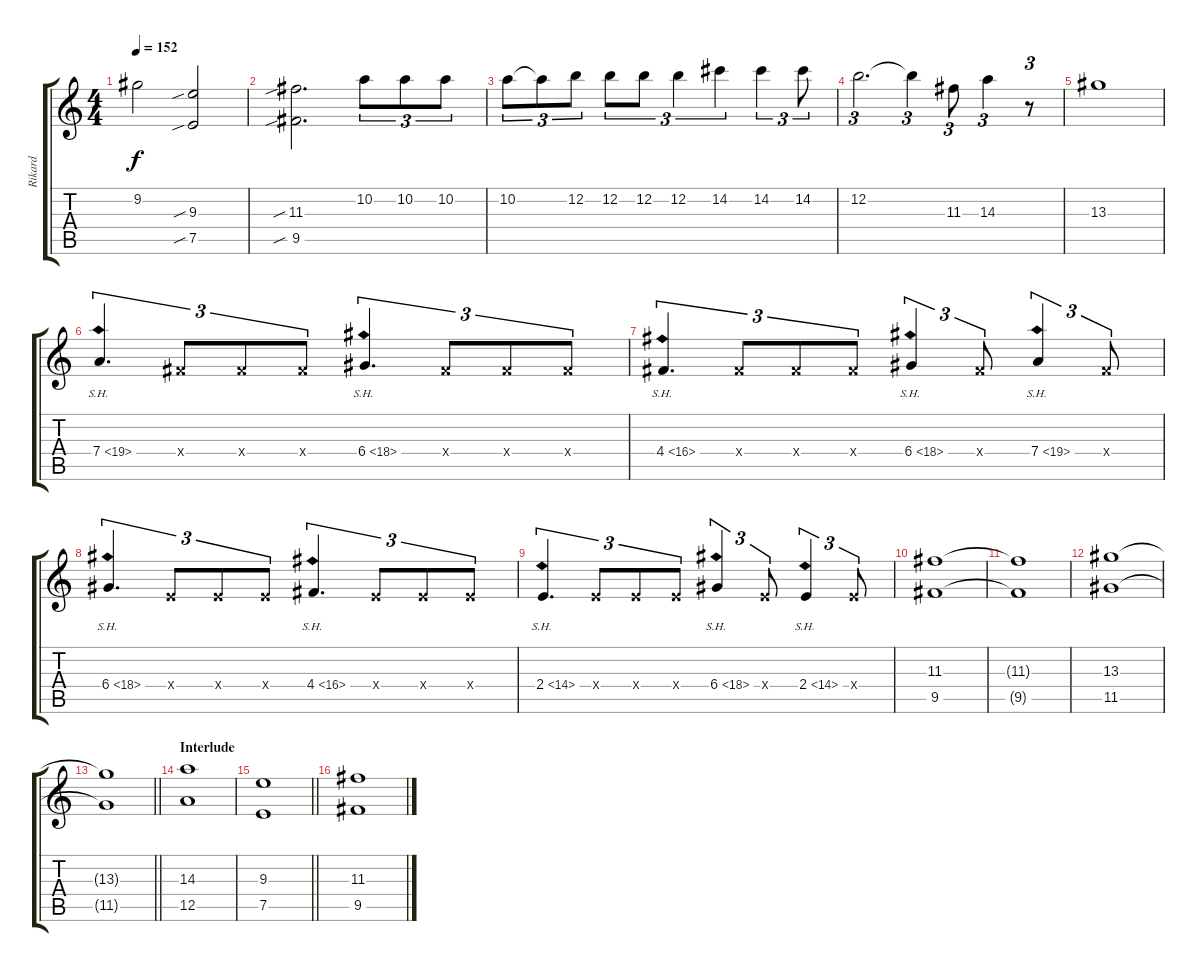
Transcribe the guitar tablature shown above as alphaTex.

\track ("Rikard" "Rikard") {instrument distortionguitar}
\staff {score tabs}
\tuning (E4 B3 G3 D3 A2 E2) {hide}
\ts (4 4)
\tempo 152
\clef g2
\ks c
9.2{t}.2{dy f} (9.3{sib} 7.5{sib}).2 |
(11.3{sib} 9.5{sib}).2{d} 10.2.8{tu (3 2)} 10.2.8{tu (3 2)} 10.2.8{tu (3 2)} |
10.2.8{tu (3 2)} 10.2{t}.8{tu (3 2)} 12.2.8{tu (3 2)} 12.2.8{tu (3 2)} 12.2.8{tu (3 2)} 12.2.4{tu (3 2)} 14.2.4{tu (3 2)} 14.2.4{tu (3 2)} 14.2.8{tu (3 2)} |
12.2.2{d tu (3 2)} 12.2{t}.4{tu (3 2)} 11.3.8{tu (3 2)} 14.3.4{tu (3 2)} r.8{tu (3 2)} |
13.3.1 |
7.4{sh 12}.4{d tu (3 2)} 4.4{x}.8{tu (3 2)} 4.4{x}.8{tu (3 2)} 4.4{x}.8{tu (3 2)} 6.4{sh 12}.4{d tu (3 2)} 4.4{x}.8{tu (3 2)} 4.4{x}.8{tu (3 2)} 4.4{x}.8{tu (3 2)} |
4.4{sh 12}.4{d tu (3 2)} 4.4{x}.8{tu (3 2)} 4.4{x}.8{tu (3 2)} 4.4{x}.8{tu (3 2)} 6.4{sh 12}.4{tu (3 2)} 4.4{x}.8{tu (3 2)} 7.4{sh 12}.4{tu (3 2)} 4.4{x}.8{tu (3 2)} |
6.4{sh 12}.4{d tu (3 2)} 2.4{x}.8{tu (3 2)} 2.4{x}.8{tu (3 2)} 2.4{x}.8{tu (3 2)} 4.4{sh 12}.4{d tu (3 2)} 2.4{x}.8{tu (3 2)} 2.4{x}.8{tu (3 2)} 2.4{x}.8{tu (3 2)} |
2.4{sh 12}.4{d tu (3 2)} 2.4{x}.8{tu (3 2)} 2.4{x}.8{tu (3 2)} 2.4{x}.8{tu (3 2)} 6.4{sh 12}.4{tu (3 2)} 2.4{x}.8{tu (3 2)} 2.4{sh 12}.4{tu (3 2)} 2.4{x}.8{tu (3 2)} |
(11.3 9.5).1 |
(11.3{t} 9.5{t}).1 |
(13.3 11.5).1 |
\barLineRight lightlight
(13.3{t} 11.5{t}).1 |
\section ("" "Interlude")
(14.3 12.5).1{volume 13} |
\barLineRight lightlight
(9.3 7.5).1 |
(11.3 9.5).1
